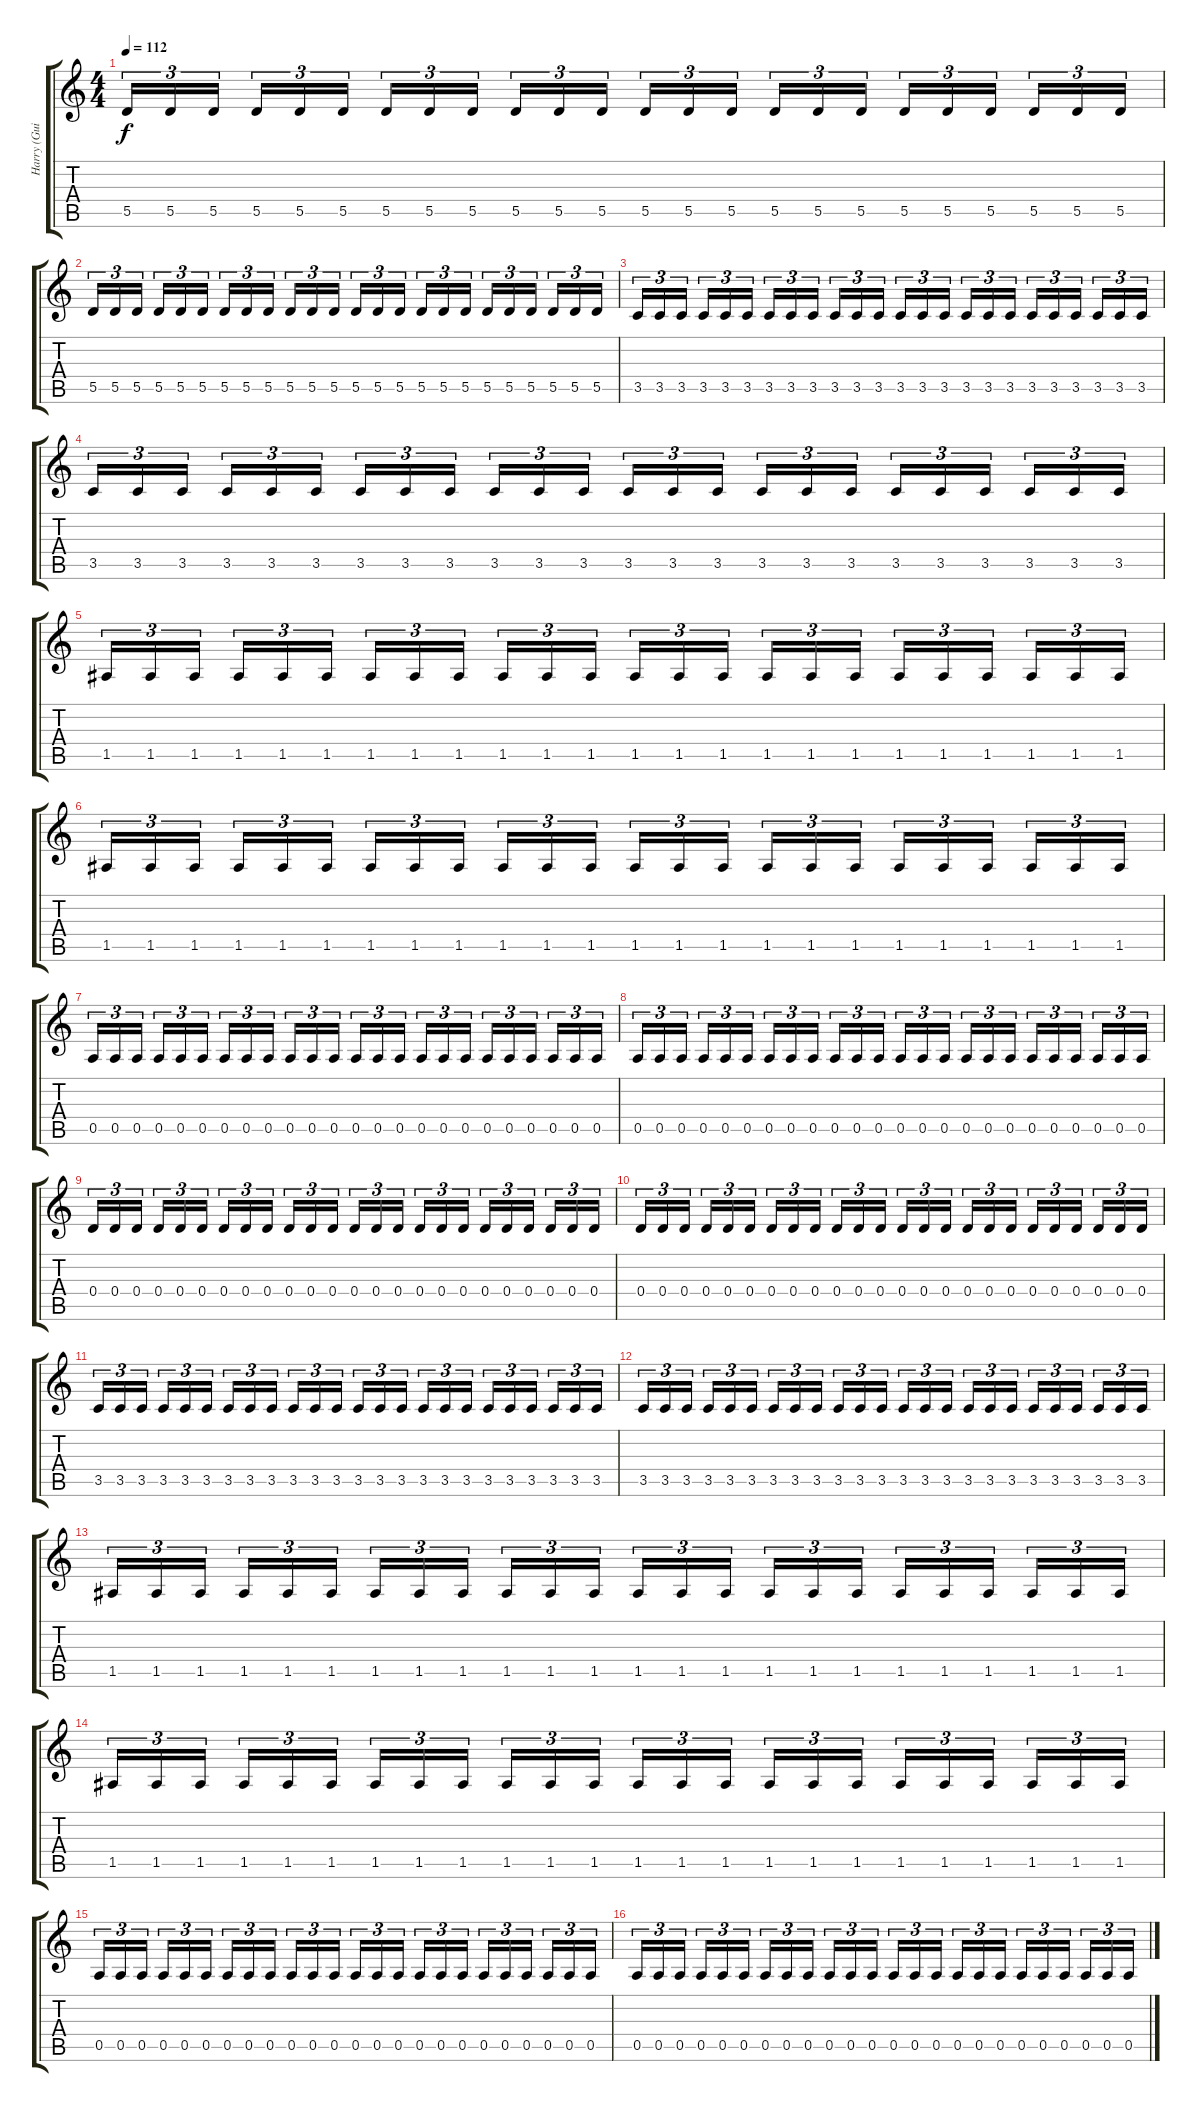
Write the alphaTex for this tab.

\track ("Harry (Guitar)" "Harry (Gui") {instrument overdrivenguitar}
\staff {score tabs}
\tuning (E4 B3 G3 D3 A2 E2) {hide}
\ts (4 4)
\tempo 112
\clef g2
\ks c
5.5.16{tu (3 2) dy f} 5.5.16{tu (3 2)} 5.5.16{tu (3 2)} 5.5.16{tu (3 2)} 5.5.16{tu (3 2)} 5.5.16{tu (3 2)} 5.5.16{tu (3 2)} 5.5.16{tu (3 2)} 5.5.16{tu (3 2)} 5.5.16{tu (3 2)} 5.5.16{tu (3 2)} 5.5.16{tu (3 2)} 5.5.16{tu (3 2)} 5.5.16{tu (3 2)} 5.5.16{tu (3 2)} 5.5.16{tu (3 2)} 5.5.16{tu (3 2)} 5.5.16{tu (3 2)} 5.5.16{tu (3 2)} 5.5.16{tu (3 2)} 5.5.16{tu (3 2)} 5.5.16{tu (3 2)} 5.5.16{tu (3 2)} 5.5.16{tu (3 2)} |
5.5.16{tu (3 2)} 5.5.16{tu (3 2)} 5.5.16{tu (3 2)} 5.5.16{tu (3 2)} 5.5.16{tu (3 2)} 5.5.16{tu (3 2)} 5.5.16{tu (3 2)} 5.5.16{tu (3 2)} 5.5.16{tu (3 2)} 5.5.16{tu (3 2)} 5.5.16{tu (3 2)} 5.5.16{tu (3 2)} 5.5.16{tu (3 2)} 5.5.16{tu (3 2)} 5.5.16{tu (3 2)} 5.5.16{tu (3 2)} 5.5.16{tu (3 2)} 5.5.16{tu (3 2)} 5.5.16{tu (3 2)} 5.5.16{tu (3 2)} 5.5.16{tu (3 2)} 5.5.16{tu (3 2)} 5.5.16{tu (3 2)} 5.5.16{tu (3 2)} |
3.5.16{tu (3 2)} 3.5.16{tu (3 2)} 3.5.16{tu (3 2)} 3.5.16{tu (3 2)} 3.5.16{tu (3 2)} 3.5.16{tu (3 2)} 3.5.16{tu (3 2)} 3.5.16{tu (3 2)} 3.5.16{tu (3 2)} 3.5.16{tu (3 2)} 3.5.16{tu (3 2)} 3.5.16{tu (3 2)} 3.5.16{tu (3 2)} 3.5.16{tu (3 2)} 3.5.16{tu (3 2)} 3.5.16{tu (3 2)} 3.5.16{tu (3 2)} 3.5.16{tu (3 2)} 3.5.16{tu (3 2)} 3.5.16{tu (3 2)} 3.5.16{tu (3 2)} 3.5.16{tu (3 2)} 3.5.16{tu (3 2)} 3.5.16{tu (3 2)} |
3.5.16{tu (3 2)} 3.5.16{tu (3 2)} 3.5.16{tu (3 2)} 3.5.16{tu (3 2)} 3.5.16{tu (3 2)} 3.5.16{tu (3 2)} 3.5.16{tu (3 2)} 3.5.16{tu (3 2)} 3.5.16{tu (3 2)} 3.5.16{tu (3 2)} 3.5.16{tu (3 2)} 3.5.16{tu (3 2)} 3.5.16{tu (3 2)} 3.5.16{tu (3 2)} 3.5.16{tu (3 2)} 3.5.16{tu (3 2)} 3.5.16{tu (3 2)} 3.5.16{tu (3 2)} 3.5.16{tu (3 2)} 3.5.16{tu (3 2)} 3.5.16{tu (3 2)} 3.5.16{tu (3 2)} 3.5.16{tu (3 2)} 3.5.16{tu (3 2)} |
1.5.16{tu (3 2)} 1.5.16{tu (3 2)} 1.5.16{tu (3 2)} 1.5.16{tu (3 2)} 1.5.16{tu (3 2)} 1.5.16{tu (3 2)} 1.5.16{tu (3 2)} 1.5.16{tu (3 2)} 1.5.16{tu (3 2)} 1.5.16{tu (3 2)} 1.5.16{tu (3 2)} 1.5.16{tu (3 2)} 1.5.16{tu (3 2)} 1.5.16{tu (3 2)} 1.5.16{tu (3 2)} 1.5.16{tu (3 2)} 1.5.16{tu (3 2)} 1.5.16{tu (3 2)} 1.5.16{tu (3 2)} 1.5.16{tu (3 2)} 1.5.16{tu (3 2)} 1.5.16{tu (3 2)} 1.5.16{tu (3 2)} 1.5.16{tu (3 2)} |
1.5.16{tu (3 2)} 1.5.16{tu (3 2)} 1.5.16{tu (3 2)} 1.5.16{tu (3 2)} 1.5.16{tu (3 2)} 1.5.16{tu (3 2)} 1.5.16{tu (3 2)} 1.5.16{tu (3 2)} 1.5.16{tu (3 2)} 1.5.16{tu (3 2)} 1.5.16{tu (3 2)} 1.5.16{tu (3 2)} 1.5.16{tu (3 2)} 1.5.16{tu (3 2)} 1.5.16{tu (3 2)} 1.5.16{tu (3 2)} 1.5.16{tu (3 2)} 1.5.16{tu (3 2)} 1.5.16{tu (3 2)} 1.5.16{tu (3 2)} 1.5.16{tu (3 2)} 1.5.16{tu (3 2)} 1.5.16{tu (3 2)} 1.5.16{tu (3 2)} |
0.5.16{tu (3 2)} 0.5.16{tu (3 2)} 0.5.16{tu (3 2)} 0.5.16{tu (3 2)} 0.5.16{tu (3 2)} 0.5.16{tu (3 2)} 0.5.16{tu (3 2)} 0.5.16{tu (3 2)} 0.5.16{tu (3 2)} 0.5.16{tu (3 2)} 0.5.16{tu (3 2)} 0.5.16{tu (3 2)} 0.5.16{tu (3 2)} 0.5.16{tu (3 2)} 0.5.16{tu (3 2)} 0.5.16{tu (3 2)} 0.5.16{tu (3 2)} 0.5.16{tu (3 2)} 0.5.16{tu (3 2)} 0.5.16{tu (3 2)} 0.5.16{tu (3 2)} 0.5.16{tu (3 2)} 0.5.16{tu (3 2)} 0.5.16{tu (3 2)} |
0.5.16{tu (3 2)} 0.5.16{tu (3 2)} 0.5.16{tu (3 2)} 0.5.16{tu (3 2)} 0.5.16{tu (3 2)} 0.5.16{tu (3 2)} 0.5.16{tu (3 2)} 0.5.16{tu (3 2)} 0.5.16{tu (3 2)} 0.5.16{tu (3 2)} 0.5.16{tu (3 2)} 0.5.16{tu (3 2)} 0.5.16{tu (3 2)} 0.5.16{tu (3 2)} 0.5.16{tu (3 2)} 0.5.16{tu (3 2)} 0.5.16{tu (3 2)} 0.5.16{tu (3 2)} 0.5.16{tu (3 2)} 0.5.16{tu (3 2)} 0.5.16{tu (3 2)} 0.5.16{tu (3 2)} 0.5.16{tu (3 2)} 0.5.16{tu (3 2)} |
0.4.16{tu (3 2)} 0.4.16{tu (3 2)} 0.4.16{tu (3 2)} 0.4.16{tu (3 2)} 0.4.16{tu (3 2)} 0.4.16{tu (3 2)} 0.4.16{tu (3 2)} 0.4.16{tu (3 2)} 0.4.16{tu (3 2)} 0.4.16{tu (3 2)} 0.4.16{tu (3 2)} 0.4.16{tu (3 2)} 0.4.16{tu (3 2)} 0.4.16{tu (3 2)} 0.4.16{tu (3 2)} 0.4.16{tu (3 2)} 0.4.16{tu (3 2)} 0.4.16{tu (3 2)} 0.4.16{tu (3 2)} 0.4.16{tu (3 2)} 0.4.16{tu (3 2)} 0.4.16{tu (3 2)} 0.4.16{tu (3 2)} 0.4.16{tu (3 2)} |
0.4.16{tu (3 2)} 0.4.16{tu (3 2)} 0.4.16{tu (3 2)} 0.4.16{tu (3 2)} 0.4.16{tu (3 2)} 0.4.16{tu (3 2)} 0.4.16{tu (3 2)} 0.4.16{tu (3 2)} 0.4.16{tu (3 2)} 0.4.16{tu (3 2)} 0.4.16{tu (3 2)} 0.4.16{tu (3 2)} 0.4.16{tu (3 2)} 0.4.16{tu (3 2)} 0.4.16{tu (3 2)} 0.4.16{tu (3 2)} 0.4.16{tu (3 2)} 0.4.16{tu (3 2)} 0.4.16{tu (3 2)} 0.4.16{tu (3 2)} 0.4.16{tu (3 2)} 0.4.16{tu (3 2)} 0.4.16{tu (3 2)} 0.4.16{tu (3 2)} |
3.5.16{tu (3 2)} 3.5.16{tu (3 2)} 3.5.16{tu (3 2)} 3.5.16{tu (3 2)} 3.5.16{tu (3 2)} 3.5.16{tu (3 2)} 3.5.16{tu (3 2)} 3.5.16{tu (3 2)} 3.5.16{tu (3 2)} 3.5.16{tu (3 2)} 3.5.16{tu (3 2)} 3.5.16{tu (3 2)} 3.5.16{tu (3 2)} 3.5.16{tu (3 2)} 3.5.16{tu (3 2)} 3.5.16{tu (3 2)} 3.5.16{tu (3 2)} 3.5.16{tu (3 2)} 3.5.16{tu (3 2)} 3.5.16{tu (3 2)} 3.5.16{tu (3 2)} 3.5.16{tu (3 2)} 3.5.16{tu (3 2)} 3.5.16{tu (3 2)} |
3.5.16{tu (3 2)} 3.5.16{tu (3 2)} 3.5.16{tu (3 2)} 3.5.16{tu (3 2)} 3.5.16{tu (3 2)} 3.5.16{tu (3 2)} 3.5.16{tu (3 2)} 3.5.16{tu (3 2)} 3.5.16{tu (3 2)} 3.5.16{tu (3 2)} 3.5.16{tu (3 2)} 3.5.16{tu (3 2)} 3.5.16{tu (3 2)} 3.5.16{tu (3 2)} 3.5.16{tu (3 2)} 3.5.16{tu (3 2)} 3.5.16{tu (3 2)} 3.5.16{tu (3 2)} 3.5.16{tu (3 2)} 3.5.16{tu (3 2)} 3.5.16{tu (3 2)} 3.5.16{tu (3 2)} 3.5.16{tu (3 2)} 3.5.16{tu (3 2)} |
1.5.16{tu (3 2)} 1.5.16{tu (3 2)} 1.5.16{tu (3 2)} 1.5.16{tu (3 2)} 1.5.16{tu (3 2)} 1.5.16{tu (3 2)} 1.5.16{tu (3 2)} 1.5.16{tu (3 2)} 1.5.16{tu (3 2)} 1.5.16{tu (3 2)} 1.5.16{tu (3 2)} 1.5.16{tu (3 2)} 1.5.16{tu (3 2)} 1.5.16{tu (3 2)} 1.5.16{tu (3 2)} 1.5.16{tu (3 2)} 1.5.16{tu (3 2)} 1.5.16{tu (3 2)} 1.5.16{tu (3 2)} 1.5.16{tu (3 2)} 1.5.16{tu (3 2)} 1.5.16{tu (3 2)} 1.5.16{tu (3 2)} 1.5.16{tu (3 2)} |
1.5.16{tu (3 2)} 1.5.16{tu (3 2)} 1.5.16{tu (3 2)} 1.5.16{tu (3 2)} 1.5.16{tu (3 2)} 1.5.16{tu (3 2)} 1.5.16{tu (3 2)} 1.5.16{tu (3 2)} 1.5.16{tu (3 2)} 1.5.16{tu (3 2)} 1.5.16{tu (3 2)} 1.5.16{tu (3 2)} 1.5.16{tu (3 2)} 1.5.16{tu (3 2)} 1.5.16{tu (3 2)} 1.5.16{tu (3 2)} 1.5.16{tu (3 2)} 1.5.16{tu (3 2)} 1.5.16{tu (3 2)} 1.5.16{tu (3 2)} 1.5.16{tu (3 2)} 1.5.16{tu (3 2)} 1.5.16{tu (3 2)} 1.5.16{tu (3 2)} |
0.5.16{tu (3 2)} 0.5.16{tu (3 2)} 0.5.16{tu (3 2)} 0.5.16{tu (3 2)} 0.5.16{tu (3 2)} 0.5.16{tu (3 2)} 0.5.16{tu (3 2)} 0.5.16{tu (3 2)} 0.5.16{tu (3 2)} 0.5.16{tu (3 2)} 0.5.16{tu (3 2)} 0.5.16{tu (3 2)} 0.5.16{tu (3 2)} 0.5.16{tu (3 2)} 0.5.16{tu (3 2)} 0.5.16{tu (3 2)} 0.5.16{tu (3 2)} 0.5.16{tu (3 2)} 0.5.16{tu (3 2)} 0.5.16{tu (3 2)} 0.5.16{tu (3 2)} 0.5.16{tu (3 2)} 0.5.16{tu (3 2)} 0.5.16{tu (3 2)} |
0.5.16{tu (3 2)} 0.5.16{tu (3 2)} 0.5.16{tu (3 2)} 0.5.16{tu (3 2)} 0.5.16{tu (3 2)} 0.5.16{tu (3 2)} 0.5.16{tu (3 2)} 0.5.16{tu (3 2)} 0.5.16{tu (3 2)} 0.5.16{tu (3 2)} 0.5.16{tu (3 2)} 0.5.16{tu (3 2)} 0.5.16{tu (3 2)} 0.5.16{tu (3 2)} 0.5.16{tu (3 2)} 0.5.16{tu (3 2)} 0.5.16{tu (3 2)} 0.5.16{tu (3 2)} 0.5.16{tu (3 2)} 0.5.16{tu (3 2)} 0.5.16{tu (3 2)} 0.5.16{tu (3 2)} 0.5.16{tu (3 2)} 0.5.16{tu (3 2)}
